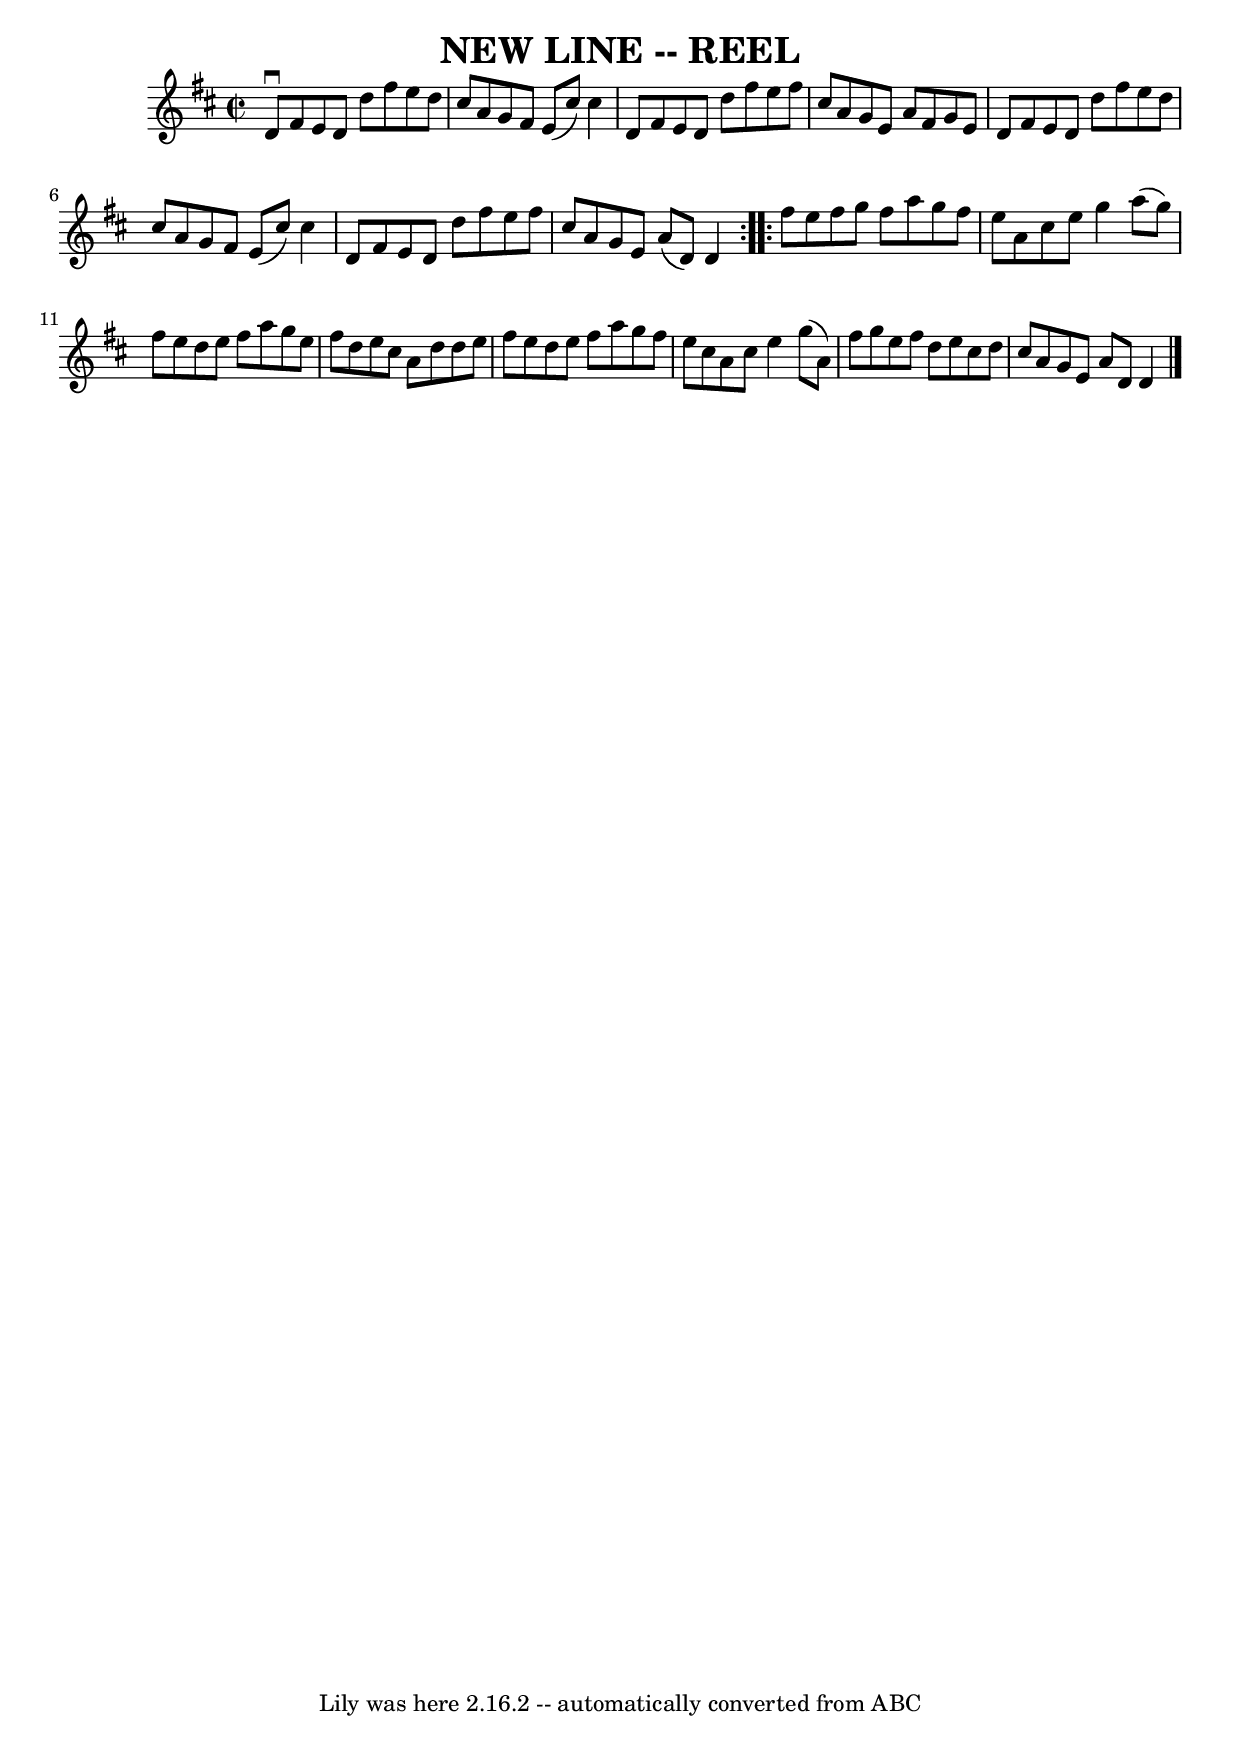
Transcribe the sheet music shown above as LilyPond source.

\version "2.7.40"
\include "Mammoth.ily"
\header {
	%% book = "Ryan's Mammoth Collection of Fiddle Tunes"
	crossRefNumber = "1"
	footnotes = ""
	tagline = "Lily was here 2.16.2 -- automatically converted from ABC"
	title = "NEW LINE -- REEL"
}
voicedefault =  {


\repeat volta 2 {
\override Staff.TimeSignature #'style = #'C
 \time 2/2 \key d \major d'8^\downbow fis'8 e'8 d'8 d''8    
fis''8 e''8 d''8    |
 cis''8 a'8 g'8 fis'8 e'8 (
cis''8) cis''4    |
 d'8 fis'8 e'8 d'8 d''8 fis''8  
 e''8 fis''8    |
 cis''8 a'8 g'8 e'8 a'8 fis'8    
g'8 e'8    |
     |
 d'8 fis'8 e'8 d'8 d''8    
fis''8 e''8 d''8    |
 cis''8 a'8 g'8 fis'8 e'8 (
cis''8) cis''4    |
 d'8 fis'8 e'8 d'8 d''8 fis''8  
 e''8 fis''8    |
 cis''8 a'8 g'8 e'8 a'8 (d'8)   
d'4    }     \repeat volta 2 { fis''8 e''8 fis''8 g''8 fis''8    
a''8 g''8 fis''8    |
 e''8 a'8 cis''8 e''8 g''4    
a''8 (g''8)   |
 fis''8 e''8 d''8 e''8 fis''8 a''8 
 g''8 e''8    |
 fis''8 d''8 e''8 cis''8 a'8 d''8   
 d''8 e''8    |
     |
 fis''8 e''8 d''8 e''8    
fis''8 a''8 g''8 fis''8    |
 e''8 cis''8 a'8 cis''8  
 e''4 g''8 (a'8)   |
 fis''8 g''8 e''8 fis''8    
d''8 e''8 cis''8 d''8    |
 cis''8 a'8 g'8 e'8 a'8 
 d'8 d'4      \bar "|."   }
}

\score{
    <<

	\context Staff="default"
	{
	    \voicedefault 
	}

    >>
	\layout {
	}
	\midi {}
}
